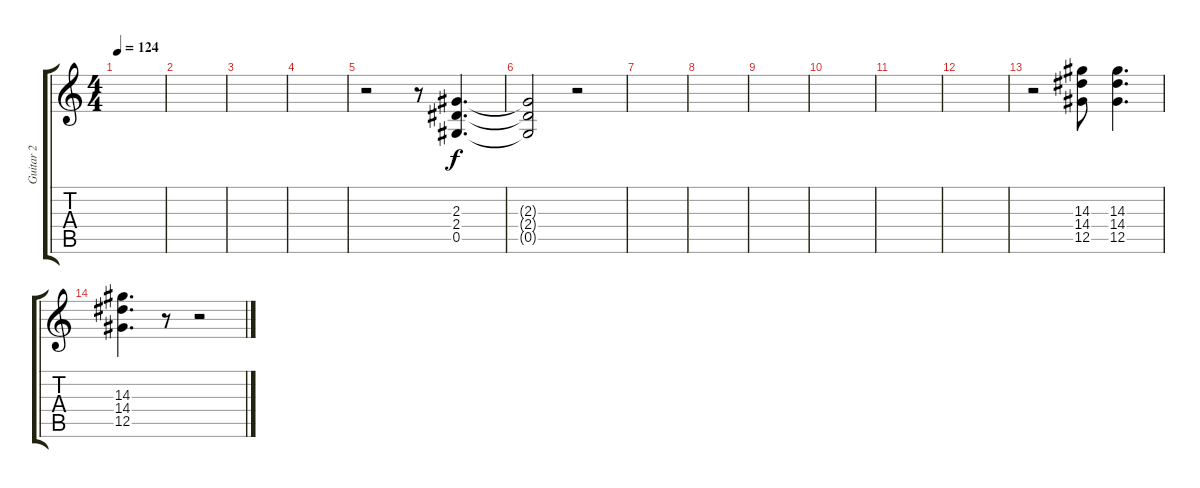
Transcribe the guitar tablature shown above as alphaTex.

\track ("Guitar 2" "Guitar 2") {instrument distortionguitar}
\staff {score tabs}
\tuning (Eb4 Bb3 Gb3 Db3 Ab2 Eb2) {hide}
\ts (4 4)
\tempo 124
\clef g2
\ks c
|
|
|
|
r.2 r.8 (2.3 2.4 0.5).4{d} |
(2.3{t} 2.4{t} 0.5{t}).2 r.2 |
|
|
|
|
|
|
r.2 (14.3 14.4 12.5).8 (14.3 14.4 12.5).4{d} |
(14.3 14.4 12.5).4{d} r.8 r.2
